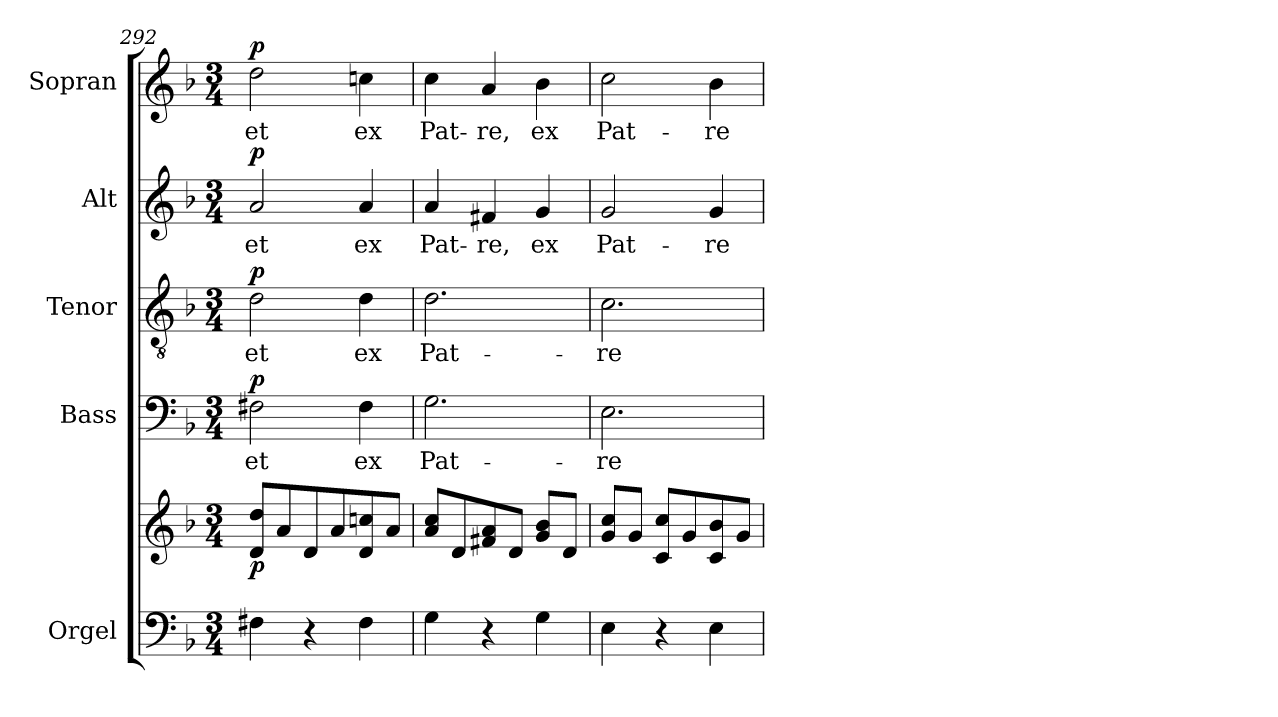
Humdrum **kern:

**kern	**kern	**dynam	**kern	**text	**dynam	**kern	**text	**dynam	**kern	**text	**dynam	**kern	**text	**dynam
*part5	*part5	*part5	*part4	*part4	*part4	*part3	*part3	*part3	*part2	*part2	*part2	*part1	*part1	*part1
*staff6	*staff5	*staff5/6	*staff4	*staff4	*staff4	*staff3	*staff3	*staff3	*staff2	*staff2	*staff2	*staff1	*staff1	*staff1
*I"Orgel	*	*	*I"Bass	*	*	*I"Tenor	*	*	*I"Alt	*	*	*I"Sopran	*	*
*I'Org.	*	*	*I'B	*	*	*I'T	*	*	*I'A	*	*	*I'S	*	*
*clefF4	*clefG2	*	*clefF4	*	*	*clefGv2	*	*	*clefG2	*	*	*clefG2	*	*
*k[b-]	*k[b-]	*	*k[b-]	*	*	*k[b-]	*	*	*k[b-]	*	*	*k[b-]	*	*
*F:	*F:	*	*F:	*	*	*F:	*	*	*F:	*	*	*F:	*	*
*M3/4	*M3/4	*	*M3/4	*	*	*M3/4	*	*	*M3/4	*	*	*M3/4	*	*
=292	=292	=292	=292	=292	=292	=292	=292	=292	=292	=292	=292	=292	=292	=292
!	!	!LO:DY:b	!	!LO:LY:b	!LO:DY:a	!	!LO:LY:b	!LO:DY:a	!	!LO:LY:b	!LO:DY:a	!	!LO:LY:b	!LO:DY:a
4F#X\	8d/ 8dd/L	p	2F#X\	et	p	2d\	et	p	2a/	et	p	2dd\	et	p
.	8a/	.	.	.	.	.	.	.	.	.	.	.	.	.
4r	8d/	.	.	.	.	.	.	.	.	.	.	.	.	.
.	8a/	.	.	.	.	.	.	.	.	.	.	.	.	.
!	!	!	!	!LO:LY:b	!	!	!LO:LY:b	!	!	!LO:LY:b	!	!	!LO:LY:b	!
4F#\	8d/ 8ccn/	.	4F#\	ex	.	4d\	ex	.	4a/	ex	.	4ccn\	ex	.
.	8a/J	.	.	.	.	.	.	.	.	.	.	.	.	.
=293	=293	=293	=293	=293	=293	=293	=293	=293	=293	=293	=293	=293	=293	=293
!	!	!	!	!LO:LY:b	!	!	!LO:LY:b	!	!	!LO:LY:b	!	!	!LO:LY:b	!
4G\	8a/ 8cc/L	.	2.G\	Pat-	.	2.d\	Pat-	.	4a/	Pat-	.	4cc\	Pat-	.
.	8d/	.	.	.	.	.	.	.	.	.	.	.	.	.
!	!	!	!	!	!	!	!	!	!	!LO:LY:b	!	!	!LO:LY:b	!
4r	8f#X/ 8a/	.	.	.	.	.	.	.	4f#X/	-re,	.	4a/	-re,	.
.	8d/J	.	.	.	.	.	.	.	.	.	.	.	.	.
!	!	!	!	!	!	!	!	!	!	!LO:LY:b	!	!	!LO:LY:b	!
4G\	8g/ 8b-/L	.	.	.	.	.	.	.	4g/	ex	.	4b-\	ex	.
.	8d/J	.	.	.	.	.	.	.	.	.	.	.	.	.
=294	=294	=294	=294	=294	=294	=294	=294	=294	=294	=294	=294	=294	=294	=294
!	!	!	!	!LO:LY:b	!	!	!LO:LY:b	!	!	!LO:LY:b	!	!	!LO:LY:b	!
4E\	8g/ 8cc/L	.	2.E\	-re	.	2.c\	-re	.	2g/	Pat-	.	2cc\	Pat-	.
.	8g/J	.	.	.	.	.	.	.	.	.	.	.	.	.
4r	8c/ 8cc/L	.	.	.	.	.	.	.	.	.	.	.	.	.
.	8g/	.	.	.	.	.	.	.	.	.	.	.	.	.
!	!	!	!	!	!	!	!	!	!	!LO:LY:b	!	!	!LO:LY:b	!
4E\	8c/ 8b-/	.	.	.	.	.	.	.	4g/	-re	.	4b-\	-re	.
.	8g/J	.	.	.	.	.	.	.	.	.	.	.	.	.
=	=	=	=	=	=	=	=	=	=	=	=	=	=	=
*-	*-	*-	*-	*-	*-	*-	*-	*-	*-	*-	*-	*-	*-	*-
